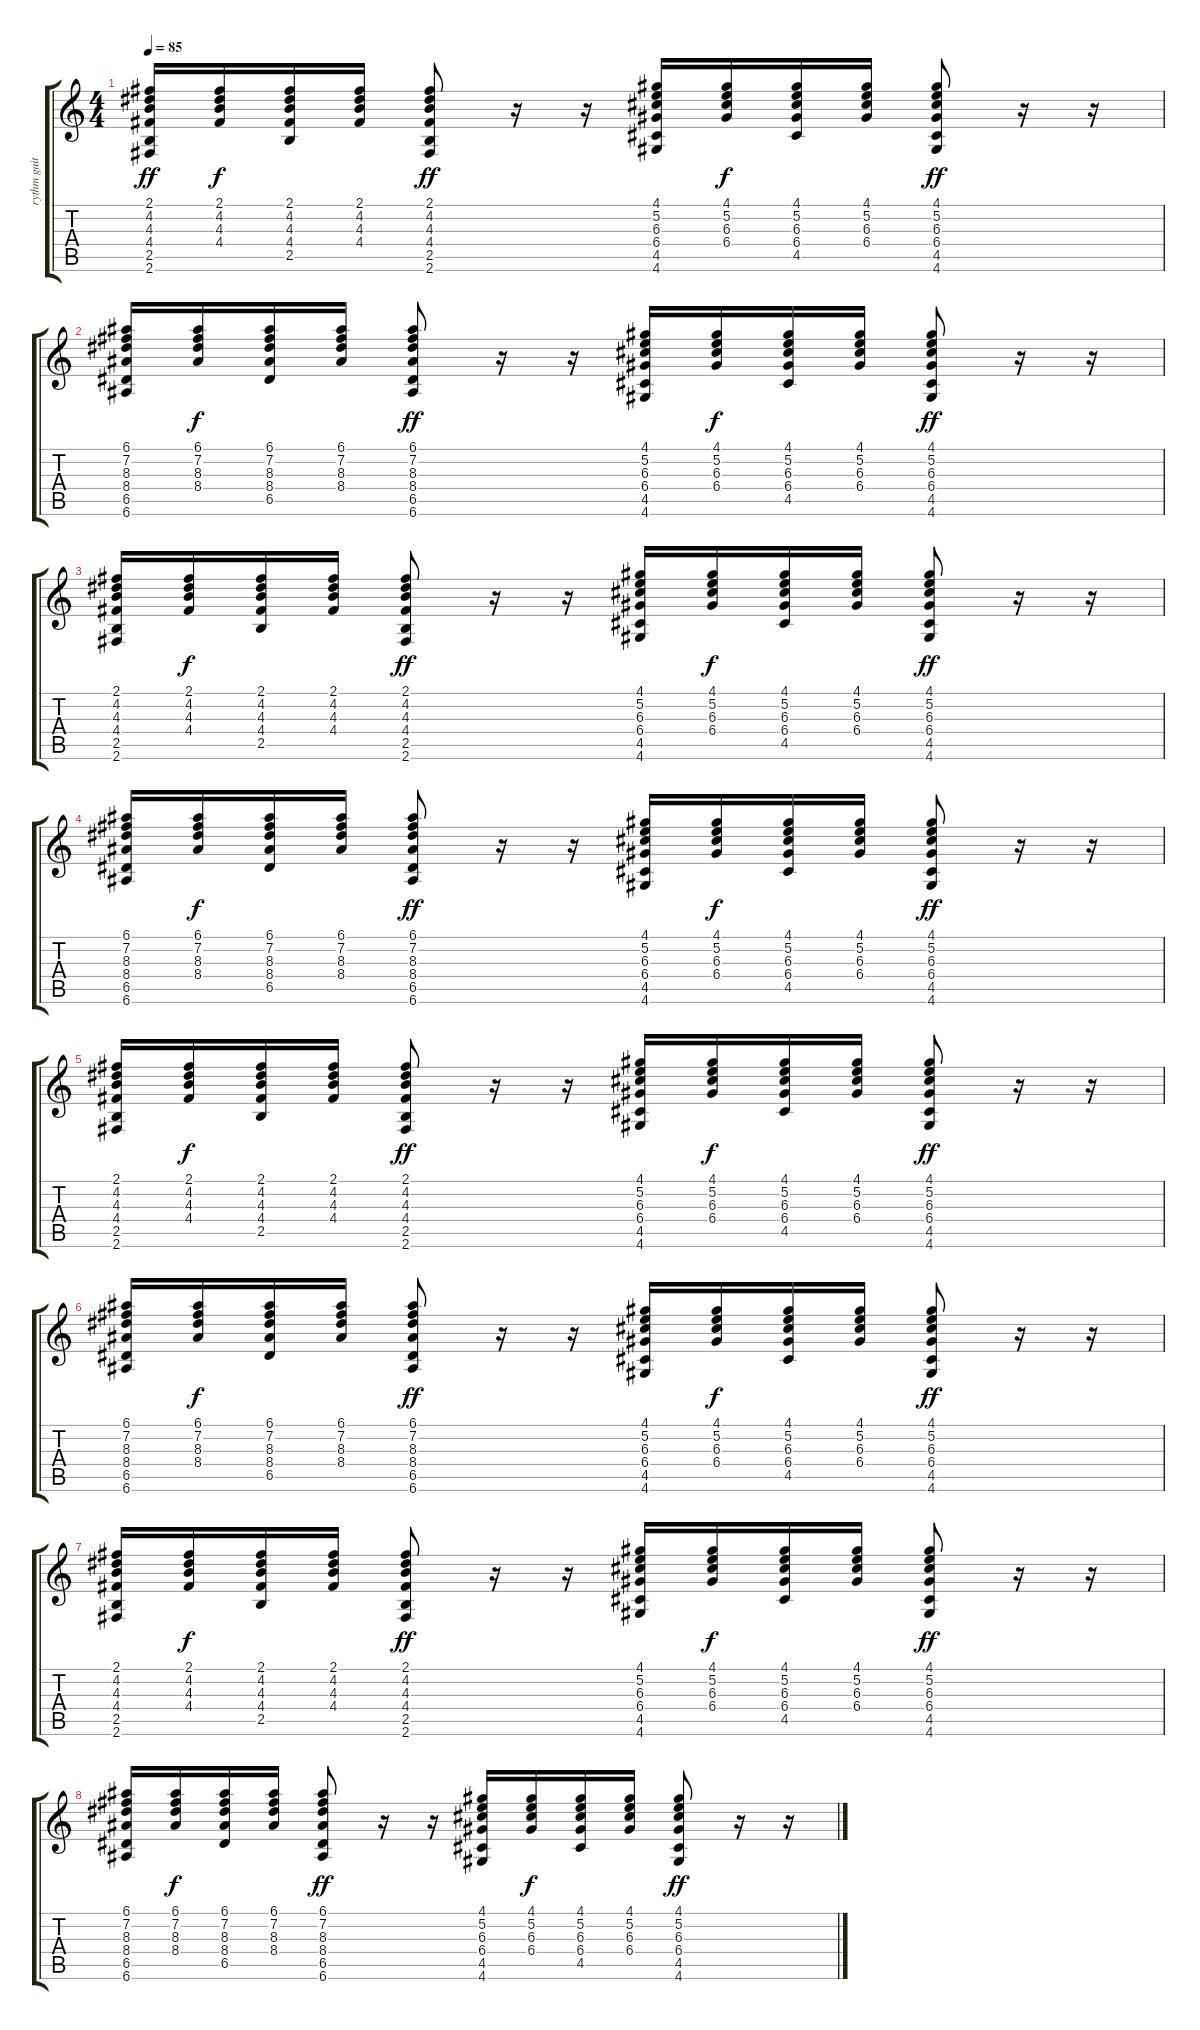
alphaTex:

\track ("rythm guitar" "rythm guit") {instrument acousticguitarsteel}
\staff {score tabs}
\tuning (E4 B3 G3 D3 A2 E2) {hide}
\ts (4 4)
\tempo 85
\clef g2
\ks c
(2.1 4.2 4.3 4.4 2.5 2.6).16{dy ff instrument acousticguitarsteel} (2.1 4.2 4.3 4.4).16{dy f} (2.1 4.2 4.3 4.4 2.5).16 (2.1 4.2 4.3 4.4).16 (2.1 4.2 4.3 4.4 2.5 2.6).8{dy ff} r.16 r.16 (4.1 5.2 6.3 6.4 4.5 4.6).16 (4.1 5.2 6.3 6.4).16{dy f} (4.1 5.2 6.3 6.4 4.5).16 (4.1 5.2 6.3 6.4).16 (4.1 5.2 6.3 6.4 4.5 4.6).8{dy ff} r.16 r.16 |
(6.1 7.2 8.3 8.4 6.5 6.6).16 (6.1 7.2 8.3 8.4).16{dy f} (6.1 7.2 8.3 8.4 6.5).16 (6.1 7.2 8.3 8.4).16 (6.1 7.2 8.3 8.4 6.5 6.6).8{dy ff} r.16 r.16 (4.1 5.2 6.3 6.4 4.5 4.6).16 (4.1 5.2 6.3 6.4).16{dy f} (4.1 5.2 6.3 6.4 4.5).16 (4.1 5.2 6.3 6.4).16 (4.1 5.2 6.3 6.4 4.5 4.6).8{dy ff} r.16 r.16 |
(2.1 4.2 4.3 4.4 2.5 2.6).16 (2.1 4.2 4.3 4.4).16{dy f} (2.1 4.2 4.3 4.4 2.5).16 (2.1 4.2 4.3 4.4).16 (2.1 4.2 4.3 4.4 2.5 2.6).8{dy ff} r.16 r.16 (4.1 5.2 6.3 6.4 4.5 4.6).16 (4.1 5.2 6.3 6.4).16{dy f} (4.1 5.2 6.3 6.4 4.5).16 (4.1 5.2 6.3 6.4).16 (4.1 5.2 6.3 6.4 4.5 4.6).8{dy ff} r.16 r.16 |
(6.1 7.2 8.3 8.4 6.5 6.6).16 (6.1 7.2 8.3 8.4).16{dy f} (6.1 7.2 8.3 8.4 6.5).16 (6.1 7.2 8.3 8.4).16 (6.1 7.2 8.3 8.4 6.5 6.6).8{dy ff} r.16 r.16 (4.1 5.2 6.3 6.4 4.5 4.6).16 (4.1 5.2 6.3 6.4).16{dy f} (4.1 5.2 6.3 6.4 4.5).16 (4.1 5.2 6.3 6.4).16 (4.1 5.2 6.3 6.4 4.5 4.6).8{dy ff} r.16 r.16 |
(2.1 4.2 4.3 4.4 2.5 2.6).16 (2.1 4.2 4.3 4.4).16{dy f} (2.1 4.2 4.3 4.4 2.5).16 (2.1 4.2 4.3 4.4).16 (2.1 4.2 4.3 4.4 2.5 2.6).8{dy ff} r.16 r.16 (4.1 5.2 6.3 6.4 4.5 4.6).16 (4.1 5.2 6.3 6.4).16{dy f} (4.1 5.2 6.3 6.4 4.5).16 (4.1 5.2 6.3 6.4).16 (4.1 5.2 6.3 6.4 4.5 4.6).8{dy ff} r.16 r.16 |
(6.1 7.2 8.3 8.4 6.5 6.6).16 (6.1 7.2 8.3 8.4).16{dy f} (6.1 7.2 8.3 8.4 6.5).16 (6.1 7.2 8.3 8.4).16 (6.1 7.2 8.3 8.4 6.5 6.6).8{dy ff} r.16 r.16 (4.1 5.2 6.3 6.4 4.5 4.6).16 (4.1 5.2 6.3 6.4).16{dy f} (4.1 5.2 6.3 6.4 4.5).16 (4.1 5.2 6.3 6.4).16 (4.1 5.2 6.3 6.4 4.5 4.6).8{dy ff} r.16 r.16 |
(2.1 4.2 4.3 4.4 2.5 2.6).16 (2.1 4.2 4.3 4.4).16{dy f} (2.1 4.2 4.3 4.4 2.5).16 (2.1 4.2 4.3 4.4).16 (2.1 4.2 4.3 4.4 2.5 2.6).8{dy ff} r.16 r.16 (4.1 5.2 6.3 6.4 4.5 4.6).16 (4.1 5.2 6.3 6.4).16{dy f} (4.1 5.2 6.3 6.4 4.5).16 (4.1 5.2 6.3 6.4).16 (4.1 5.2 6.3 6.4 4.5 4.6).8{dy ff} r.16 r.16 |
(6.1 7.2 8.3 8.4 6.5 6.6).16 (6.1 7.2 8.3 8.4).16{dy f} (6.1 7.2 8.3 8.4 6.5).16 (6.1 7.2 8.3 8.4).16 (6.1 7.2 8.3 8.4 6.5 6.6).8{dy ff} r.16 r.16 (4.1 5.2 6.3 6.4 4.5 4.6).16 (4.1 5.2 6.3 6.4).16{dy f} (4.1 5.2 6.3 6.4 4.5).16 (4.1 5.2 6.3 6.4).16 (4.1 5.2 6.3 6.4 4.5 4.6).8{dy ff} r.16 r.16
